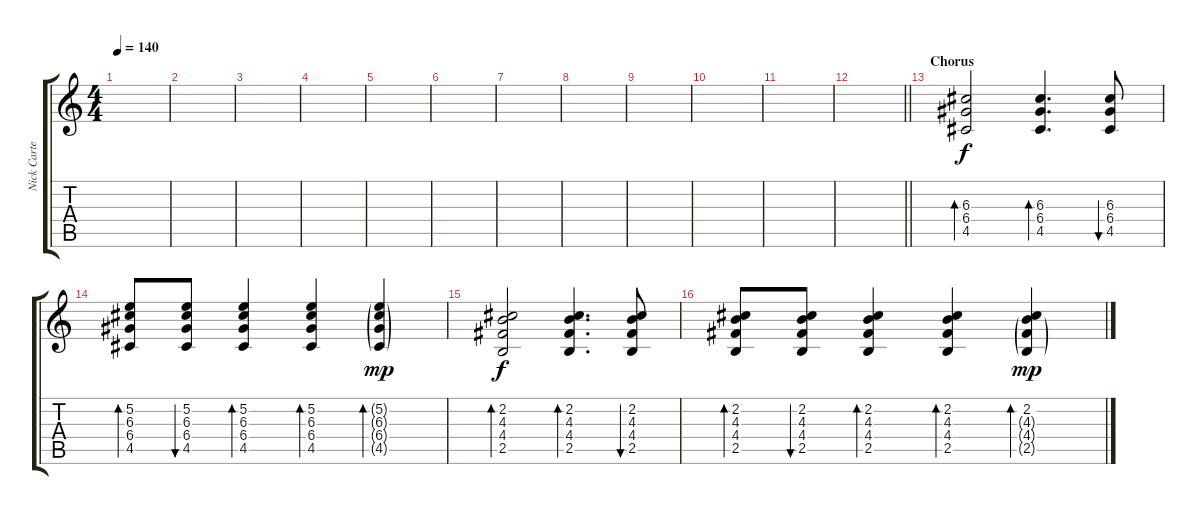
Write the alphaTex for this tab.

\track ("Nick Carter - Acoustic Guitar" "Nick Carte") {instrument acousticguitarsteel}
\staff {score tabs}
\tuning (E4 B3 G3 D3 A2 E2) {hide}
\ts (4 4)
\tempo 140
\clef g2
\ks c
|
|
|
|
|
|
|
|
|
|
|
\barLineRight lightlight
|
\section ("" "Chorus")
(6.3 6.4 4.5).2{bd 120 volume 11} (6.3 6.4 4.5).4{d bd 30} (6.3 6.4 4.5).8{bu 60} |
(5.2 6.3 6.4 4.5).8{bd 30} (5.2 6.3 6.4 4.5).8{bu 30} (5.2 6.3 6.4 4.5).4{bd 30} (5.2 6.3 6.4 4.5).4{bd 30} (5.2{g} 6.3{g} 6.4{g} 4.5{g}).4{bd 30 dy mp} |
(2.2 4.3 4.4 2.5).2{bd 60 dy f} (2.2 4.3 4.4 2.5).4{d bd 30} (2.2 4.3 4.4 2.5).8{bu 60} |
(2.2 4.3 4.4 2.5).8{bd 30} (2.2 4.3 4.4 2.5).8{bu 30} (2.2 4.3 4.4 2.5).4{bd 30} (2.2 4.3 4.4 2.5).4{bd 30} (2.2 4.3{g} 4.4{g} 2.5{g}).4{bd 30 dy mp}
